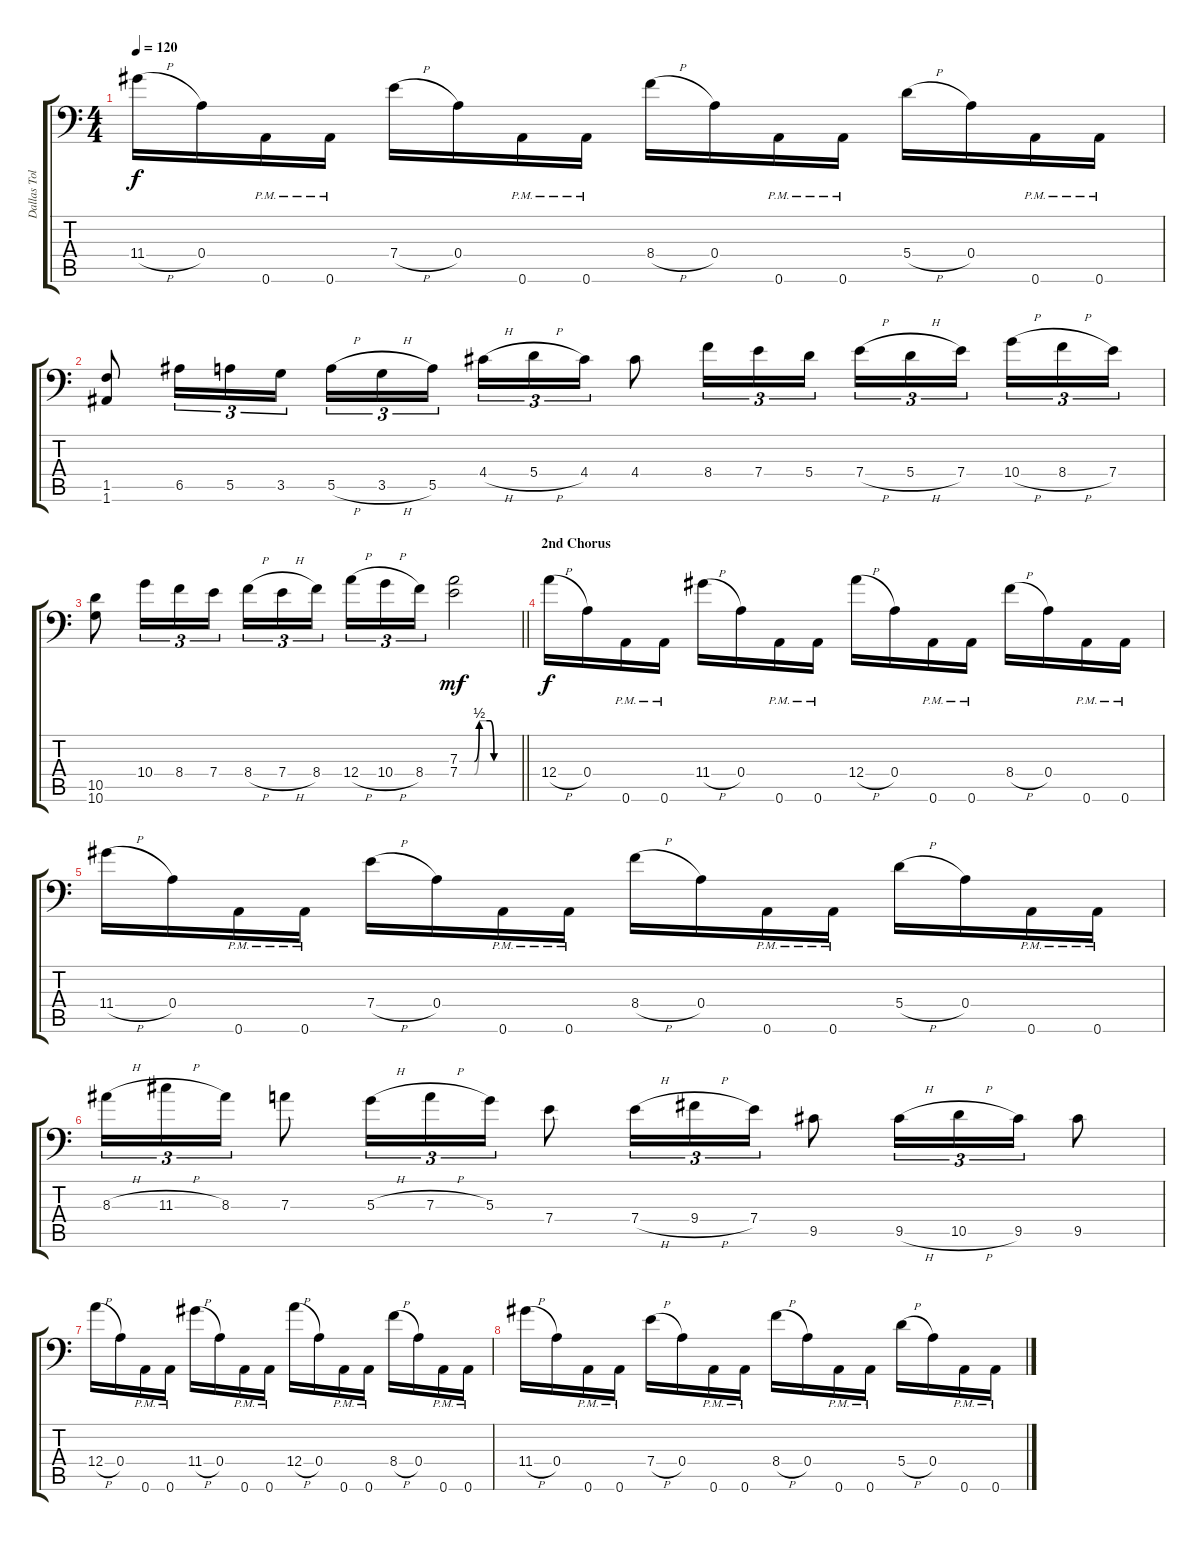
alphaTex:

\track ("Dallas Toler-Wade" "Dallas Tol") {instrument distortionguitar}
\staff {score tabs}
\tuning (B3 Gb3 D3 A2 E2 A1) {hide}
\ts (4 4)
\tempo 120
\clef f4
\ks c
11.4{h}.16{dy f} 0.4.16 0.6{pm}.16 0.6{pm}.16 7.4{h}.16 0.4.16 0.6{pm}.16 0.6{pm}.16 8.4{h}.16 0.4.16 0.6{pm}.16 0.6{pm}.16 5.4{h}.16 0.4.16 0.6{pm}.16 0.6{pm}.16 |
(1.5 1.6).8 6.5.16{tu (3 2)} 5.5.16{tu (3 2)} 3.5.16{tu (3 2)} 5.5{h}.16{tu (3 2)} 3.5{h}.16{tu (3 2)} 5.5.16{tu (3 2) beam splitsecondary} 4.4{h}.16{tu (3 2)} 5.4{h}.16{tu (3 2)} 4.4.16{tu (3 2)} 4.4.8 8.4.16{tu (3 2)} 7.4.16{tu (3 2)} 5.4.16{tu (3 2)} 7.4{h}.16{tu (3 2)} 5.4{h}.16{tu (3 2)} 7.4.16{tu (3 2) beam splitsecondary} 10.4{h}.16{tu (3 2)} 8.4{h}.16{tu (3 2)} 7.4.16{tu (3 2)} |
\barLineRight lightlight
(10.5 10.6).8 10.4.16{tu (3 2)} 8.4.16{tu (3 2)} 7.4.16{tu (3 2)} 8.4{h}.16{tu (3 2)} 7.4{h}.16{tu (3 2)} 8.4.16{tu (3 2) beam splitsecondary} 12.4{h}.16{tu (3 2)} 10.4{h}.16{tu (3 2)} 8.4.16{tu (3 2)} (7.3{be (custom 0 0 15 0 20 2 31 2 35 0 50 0 60 0)} 7.4{be (custom 0 0 15 0 20 2 25 2 30 2 35 0 50 0 60 0)}).2{dy mf} |
\section ("" "2nd Chorus")
12.4{h}.16{dy f} 0.4.16 0.6{pm}.16 0.6{pm}.16 11.4{h}.16 0.4.16 0.6{pm}.16 0.6{pm}.16 12.4{h}.16 0.4.16 0.6{pm}.16 0.6{pm}.16 8.4{h}.16 0.4.16 0.6{pm}.16 0.6{pm}.16 |
11.4{h}.16 0.4.16 0.6{pm}.16 0.6{pm}.16 7.4{h}.16 0.4.16 0.6{pm}.16 0.6{pm}.16 8.4{h}.16 0.4.16 0.6{pm}.16 0.6{pm}.16 5.4{h}.16 0.4.16 0.6{pm}.16 0.6{pm}.16 |
8.3{h}.16{tu (3 2)} 11.3{h}.16{tu (3 2)} 8.3.16{tu (3 2)} 7.3.8 5.3{h}.16{tu (3 2)} 7.3{h}.16{tu (3 2)} 5.3.16{tu (3 2)} 7.4.8 7.4{h}.16{tu (3 2)} 9.4{h}.16{tu (3 2)} 7.4.16{tu (3 2)} 9.5.8 9.5{h}.16{tu (3 2)} 10.5{h}.16{tu (3 2)} 9.5.16{tu (3 2)} 9.5.8 |
12.4{h}.16 0.4.16 0.6{pm}.16 0.6{pm}.16 11.4{h}.16 0.4.16 0.6{pm}.16 0.6{pm}.16 12.4{h}.16 0.4.16 0.6{pm}.16 0.6{pm}.16 8.4{h}.16 0.4.16 0.6{pm}.16 0.6{pm}.16 |
11.4{h}.16 0.4.16 0.6{pm}.16 0.6{pm}.16 7.4{h}.16 0.4.16 0.6{pm}.16 0.6{pm}.16 8.4{h}.16 0.4.16 0.6{pm}.16 0.6{pm}.16 5.4{h}.16 0.4.16 0.6{pm}.16 0.6{pm}.16
